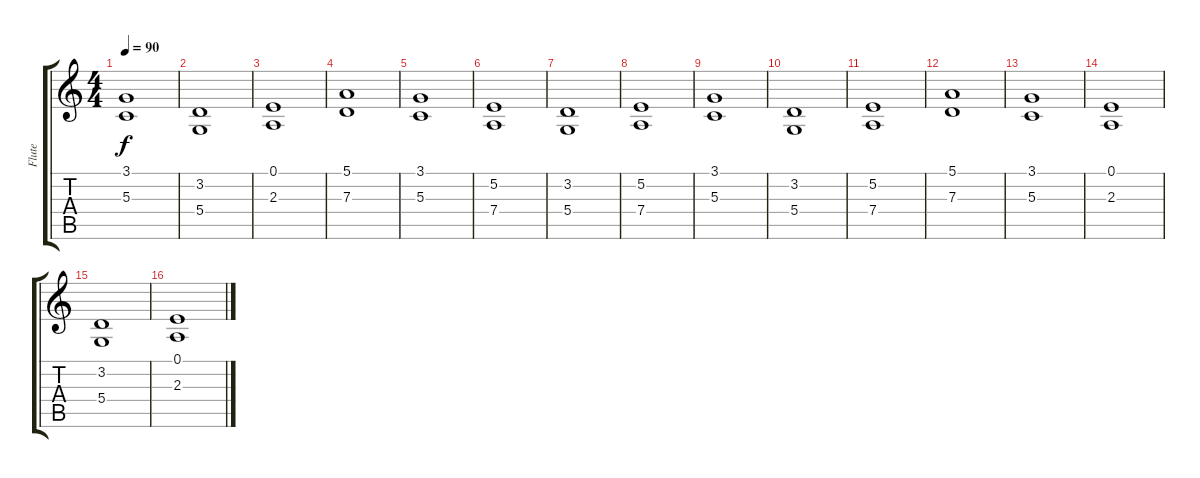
\track ("Flute" "Flute") {instrument flute}
\staff {score tabs}
\tuning (E4 B3 G3 D3 A2 E2) {hide}
\ts (4 4)
\tempo 90
\clef g2
\ks c
(3.1 5.3).1{dy f} |
(3.2 5.4).1 |
(0.1 2.3).1 |
(5.1 7.3).1 |
(3.1 5.3).1 |
(5.2 7.4).1 |
(3.2 5.4).1 |
(5.2 7.4).1 |
(3.1 5.3).1 |
(3.2 5.4).1 |
(5.2 7.4).1 |
(5.1 7.3).1 |
(3.1 5.3).1 |
(0.1 2.3).1 |
(3.2 5.4).1 |
(0.1 2.3).1
